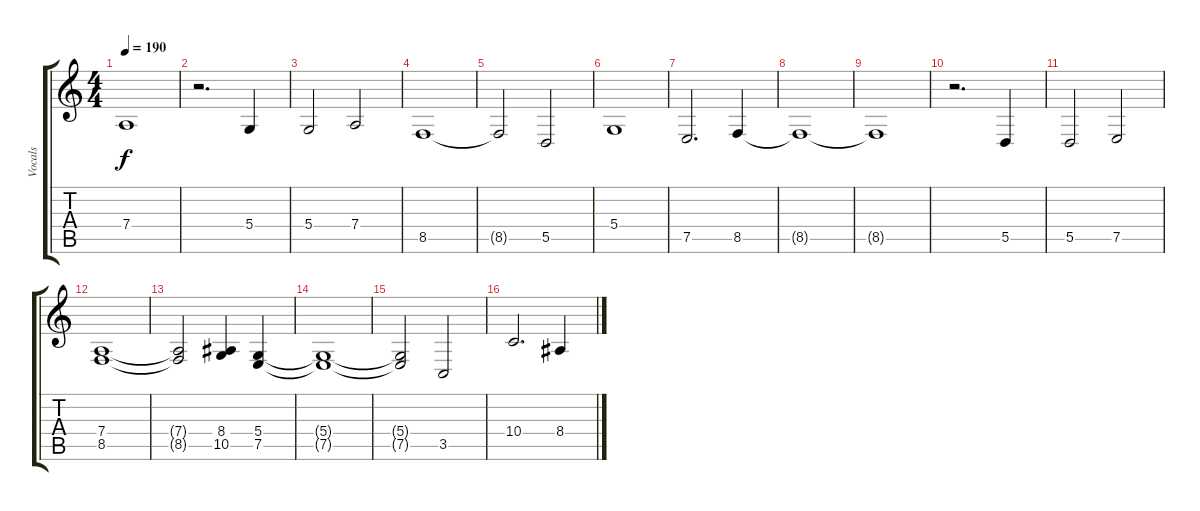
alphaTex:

\track ("Vocals" "Vocals") {instrument lead2sawtooth}
\staff {score tabs}
\tuning (E4 B3 G3 D3 A2 D2) {hide}
\ts (4 4)
\tempo 190
\clef g2
\ks c
7.4{t}.1{dy f} |
r.2{d} 5.4.4 |
5.4.2 7.4.2 |
8.5.1 |
8.5{t}.2 5.5.2 |
5.4.1 |
7.5.2{d} 8.5.4 |
8.5{t}.1 |
8.5{t}.1 |
r.2{d} 5.5.4 |
5.5.2 7.5.2 |
(7.4 8.5).1 |
(7.4{t} 8.5{t}).2 (8.4 10.5).4 (5.4 7.5).4 |
(5.4{t} 7.5{t}).1 |
(5.4{t} 7.5{t}).2 3.5.2 |
10.4.2{d} 8.4.4
